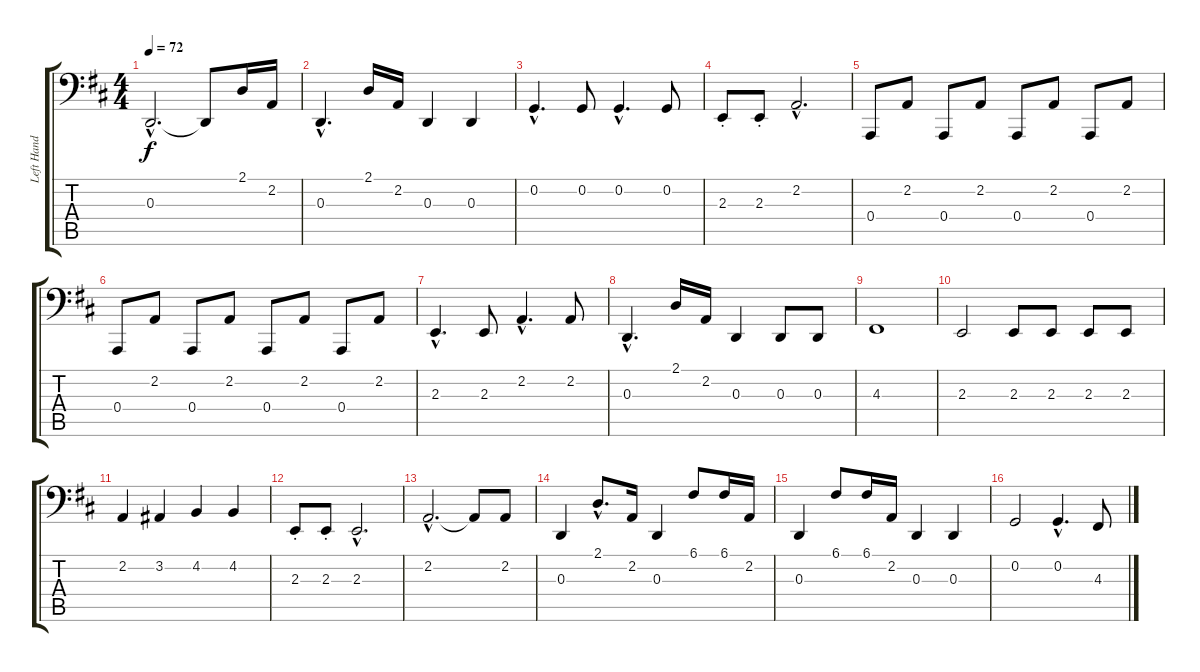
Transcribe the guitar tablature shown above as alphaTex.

\track ("Left Hand" "Left Hand") {instrument acousticgrandpiano}
\staff {score tabs}
\tuning (C3 G2 D2 A1 E1 B0) {hide}
\ts (4 4)
\tempo 72
\clef f4
\ks d
0.3{hac}.2{d dy f} 0.3{t}.8 2.1.16 2.2.16 |
0.3{hac}.4{d} 2.1.16 2.2.16 0.3.4 0.3.4 |
0.2{hac}.4{d} 0.2.8 0.2{hac}.4{d} 0.2.8 |
2.3{st}.8 2.3{st}.8 2.2{hac}.2{d} |
0.4.8 2.2.8 0.4.8 2.2.8 0.4.8 2.2.8 0.4.8 2.2.8 |
0.4.8 2.2.8 0.4.8 2.2.8 0.4.8 2.2.8 0.4.8 2.2.8 |
2.3{hac}.4{d} 2.3.8 2.2{hac}.4{d} 2.2.8 |
0.3{hac}.4{d} 2.1.16 2.2.16 0.3.4 0.3.8 0.3.8 |
4.3.1 |
2.3.2 2.3.8 2.3.8 2.3.8 2.3.8 |
2.2.4 3.2.4 4.2.4 4.2.4 |
2.3{st}.8 2.3{st}.8 2.3{hac}.2{d} |
2.2{hac}.2{d} 2.2{t}.8 2.2.8 |
0.3.4 2.1{hac}.8{d} 2.2.16 0.3.4 6.1.8 6.1.16 2.2.16 |
0.3.4 6.1.8 6.1.16 2.2.16 0.3.4 0.3.4 |
0.2.2 0.2{hac}.4{d} 4.3.8
